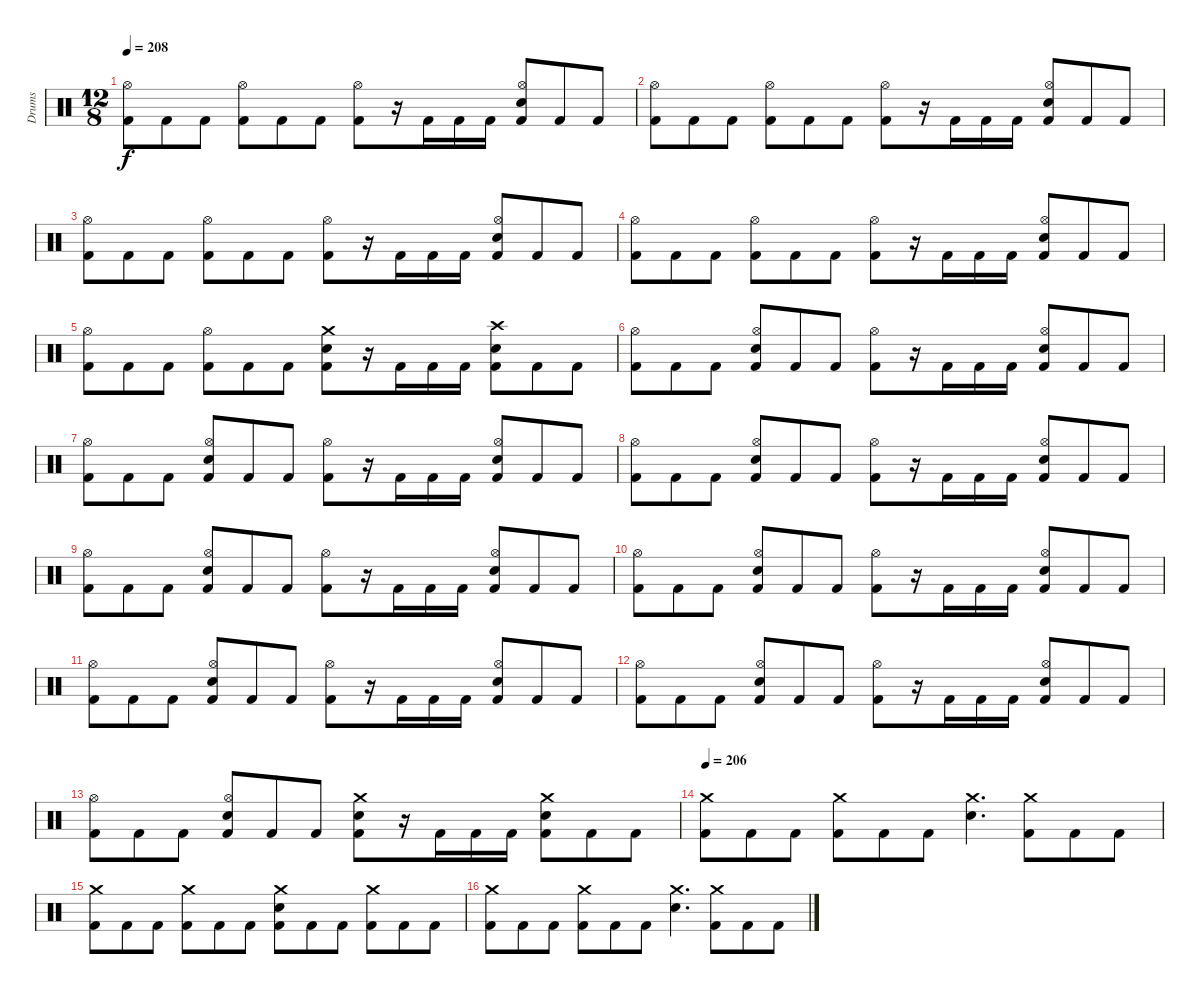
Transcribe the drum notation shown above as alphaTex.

\track ("Drums" "Drums") {instrument percussion}
\staff {score}
\articulation defaults
\ts (12 8)
\tempo 208
\clef neutral
\ks c
("Kick (hit) 2" "Hi-Hat (open)").8{dy f} "Kick (hit) 2".8 "Kick (hit) 2".8 ("Kick (hit) 2" "Hi-Hat (open)").8 "Kick (hit) 2".8 "Kick (hit) 2".8 ("Kick (hit) 2" "Hi-Hat (open)").8 r.16 "Kick (hit) 2".16 "Kick (hit) 2".16 "Kick (hit) 2".16 ("Kick (hit) 2" "Hi-Hat (open)" "Snare (hit) 2").8 "Kick (hit) 2".8 "Kick (hit) 2".8 |
("Kick (hit) 2" "Hi-Hat (open)").8 "Kick (hit) 2".8 "Kick (hit) 2".8 ("Kick (hit) 2" "Hi-Hat (open)").8 "Kick (hit) 2".8 "Kick (hit) 2".8 ("Kick (hit) 2" "Hi-Hat (open)").8 r.16 "Kick (hit) 2".16 "Kick (hit) 2".16 "Kick (hit) 2".16 ("Kick (hit) 2" "Hi-Hat (open)" "Snare (hit) 2").8 "Kick (hit) 2".8 "Kick (hit) 2".8 |
("Kick (hit) 2" "Hi-Hat (open)").8 "Kick (hit) 2".8 "Kick (hit) 2".8 ("Kick (hit) 2" "Hi-Hat (open)").8 "Kick (hit) 2".8 "Kick (hit) 2".8 ("Kick (hit) 2" "Hi-Hat (open)").8 r.16 "Kick (hit) 2".16 "Kick (hit) 2".16 "Kick (hit) 2".16 ("Kick (hit) 2" "Hi-Hat (open)" "Snare (hit) 2").8 "Kick (hit) 2".8 "Kick (hit) 2".8 |
("Kick (hit) 2" "Hi-Hat (open)").8 "Kick (hit) 2".8 "Kick (hit) 2".8 ("Kick (hit) 2" "Hi-Hat (open)").8 "Kick (hit) 2".8 "Kick (hit) 2".8 ("Kick (hit) 2" "Hi-Hat (open)").8 r.16 "Kick (hit) 2".16 "Kick (hit) 2".16 "Kick (hit) 2".16 ("Kick (hit) 2" "Hi-Hat (open)" "Snare (hit) 2").8 "Kick (hit) 2".8 "Kick (hit) 2".8 |
("Kick (hit) 2" "Hi-Hat (open)").8 "Kick (hit) 2".8 "Kick (hit) 2".8 ("Kick (hit) 2" "Hi-Hat (open)").8 "Kick (hit) 2".8 "Kick (hit) 2".8 ("Kick (hit) 2" "Crash medium (hit)" "Snare (hit) 2").8 r.16 "Kick (hit) 2".16 "Kick (hit) 2".16 "Kick (hit) 2".16 ("Kick (hit) 2" "Crash high (hit)" "Snare (hit) 2").8 "Kick (hit) 2".8 "Kick (hit) 2".8 |
("Kick (hit) 2" "Hi-Hat (open)").8 "Kick (hit) 2".8 "Kick (hit) 2".8 ("Kick (hit) 2" "Hi-Hat (open)" "Snare (hit) 2").8 "Kick (hit) 2".8 "Kick (hit) 2".8 ("Kick (hit) 2" "Hi-Hat (open)").8 r.16 "Kick (hit) 2".16 "Kick (hit) 2".16 "Kick (hit) 2".16 ("Kick (hit) 2" "Hi-Hat (open)" "Snare (hit) 2").8 "Kick (hit) 2".8 "Kick (hit) 2".8 |
("Kick (hit) 2" "Hi-Hat (open)").8 "Kick (hit) 2".8 "Kick (hit) 2".8 ("Kick (hit) 2" "Hi-Hat (open)" "Snare (hit) 2").8 "Kick (hit) 2".8 "Kick (hit) 2".8 ("Kick (hit) 2" "Hi-Hat (open)").8 r.16 "Kick (hit) 2".16 "Kick (hit) 2".16 "Kick (hit) 2".16 ("Kick (hit) 2" "Hi-Hat (open)" "Snare (hit) 2").8 "Kick (hit) 2".8 "Kick (hit) 2".8 |
("Kick (hit) 2" "Hi-Hat (open)").8 "Kick (hit) 2".8 "Kick (hit) 2".8 ("Kick (hit) 2" "Hi-Hat (open)" "Snare (hit) 2").8 "Kick (hit) 2".8 "Kick (hit) 2".8 ("Kick (hit) 2" "Hi-Hat (open)").8 r.16 "Kick (hit) 2".16 "Kick (hit) 2".16 "Kick (hit) 2".16 ("Kick (hit) 2" "Hi-Hat (open)" "Snare (hit) 2").8 "Kick (hit) 2".8 "Kick (hit) 2".8 |
("Kick (hit) 2" "Hi-Hat (open)").8 "Kick (hit) 2".8 "Kick (hit) 2".8 ("Kick (hit) 2" "Hi-Hat (open)" "Snare (hit) 2").8 "Kick (hit) 2".8 "Kick (hit) 2".8 ("Kick (hit) 2" "Hi-Hat (open)").8 r.16 "Kick (hit) 2".16 "Kick (hit) 2".16 "Kick (hit) 2".16 ("Kick (hit) 2" "Hi-Hat (open)" "Snare (hit) 2").8 "Kick (hit) 2".8 "Kick (hit) 2".8 |
("Kick (hit) 2" "Hi-Hat (open)").8 "Kick (hit) 2".8 "Kick (hit) 2".8 ("Kick (hit) 2" "Hi-Hat (open)" "Snare (hit) 2").8 "Kick (hit) 2".8 "Kick (hit) 2".8 ("Kick (hit) 2" "Hi-Hat (open)").8 r.16 "Kick (hit) 2".16 "Kick (hit) 2".16 "Kick (hit) 2".16 ("Kick (hit) 2" "Hi-Hat (open)" "Snare (hit) 2").8 "Kick (hit) 2".8 "Kick (hit) 2".8 |
("Kick (hit) 2" "Hi-Hat (open)").8 "Kick (hit) 2".8 "Kick (hit) 2".8 ("Kick (hit) 2" "Hi-Hat (open)" "Snare (hit) 2").8 "Kick (hit) 2".8 "Kick (hit) 2".8 ("Kick (hit) 2" "Hi-Hat (open)").8 r.16 "Kick (hit) 2".16 "Kick (hit) 2".16 "Kick (hit) 2".16 ("Kick (hit) 2" "Hi-Hat (open)" "Snare (hit) 2").8 "Kick (hit) 2".8 "Kick (hit) 2".8 |
("Kick (hit) 2" "Hi-Hat (open)").8 "Kick (hit) 2".8 "Kick (hit) 2".8 ("Kick (hit) 2" "Hi-Hat (open)" "Snare (hit) 2").8 "Kick (hit) 2".8 "Kick (hit) 2".8 ("Kick (hit) 2" "Hi-Hat (open)").8 r.16 "Kick (hit) 2".16 "Kick (hit) 2".16 "Kick (hit) 2".16 ("Kick (hit) 2" "Hi-Hat (open)" "Snare (hit) 2").8 "Kick (hit) 2".8 "Kick (hit) 2".8 |
("Kick (hit) 2" "Hi-Hat (open)").8 "Kick (hit) 2".8 "Kick (hit) 2".8 ("Kick (hit) 2" "Hi-Hat (open)" "Snare (hit) 2").8 "Kick (hit) 2".8 "Kick (hit) 2".8 ("Kick (hit) 2" "Crash medium (hit)" "Snare (hit) 2").8 r.16 "Kick (hit) 2".16 "Kick (hit) 2".16 "Kick (hit) 2".16 ("Kick (hit) 2" "Crash medium (hit)" "Snare (hit) 2").8 "Kick (hit) 2".8 "Kick (hit) 2".8 |
\tempo 206
("Crash medium (hit)" "Kick (hit) 2").8 "Kick (hit) 2".8 "Kick (hit) 2".8 ("Crash medium (hit)" "Kick (hit) 2").8 "Kick (hit) 2".8 "Kick (hit) 2".8 ("Crash medium (hit)" "Snare (hit) 2").4{d} ("Crash medium (hit)" "Kick (hit) 2").8 "Kick (hit) 2".8 "Kick (hit) 2".8 |
("Crash medium (hit)" "Kick (hit) 2").8 "Kick (hit) 2".8 "Kick (hit) 2".8 ("Crash medium (hit)" "Kick (hit) 2").8 "Kick (hit) 2".8 "Kick (hit) 2".8 ("Crash medium (hit)" "Kick (hit) 2" "Snare (hit) 2").8 "Kick (hit) 2".8 "Kick (hit) 2".8 ("Crash medium (hit)" "Kick (hit) 2").8 "Kick (hit) 2".8 "Kick (hit) 2".8 |
("Crash medium (hit)" "Kick (hit) 2").8 "Kick (hit) 2".8 "Kick (hit) 2".8 ("Crash medium (hit)" "Kick (hit) 2").8 "Kick (hit) 2".8 "Kick (hit) 2".8 ("Crash medium (hit)" "Snare (hit) 2").4{d} ("Crash medium (hit)" "Kick (hit) 2").8 "Kick (hit) 2".8 "Kick (hit) 2".8
